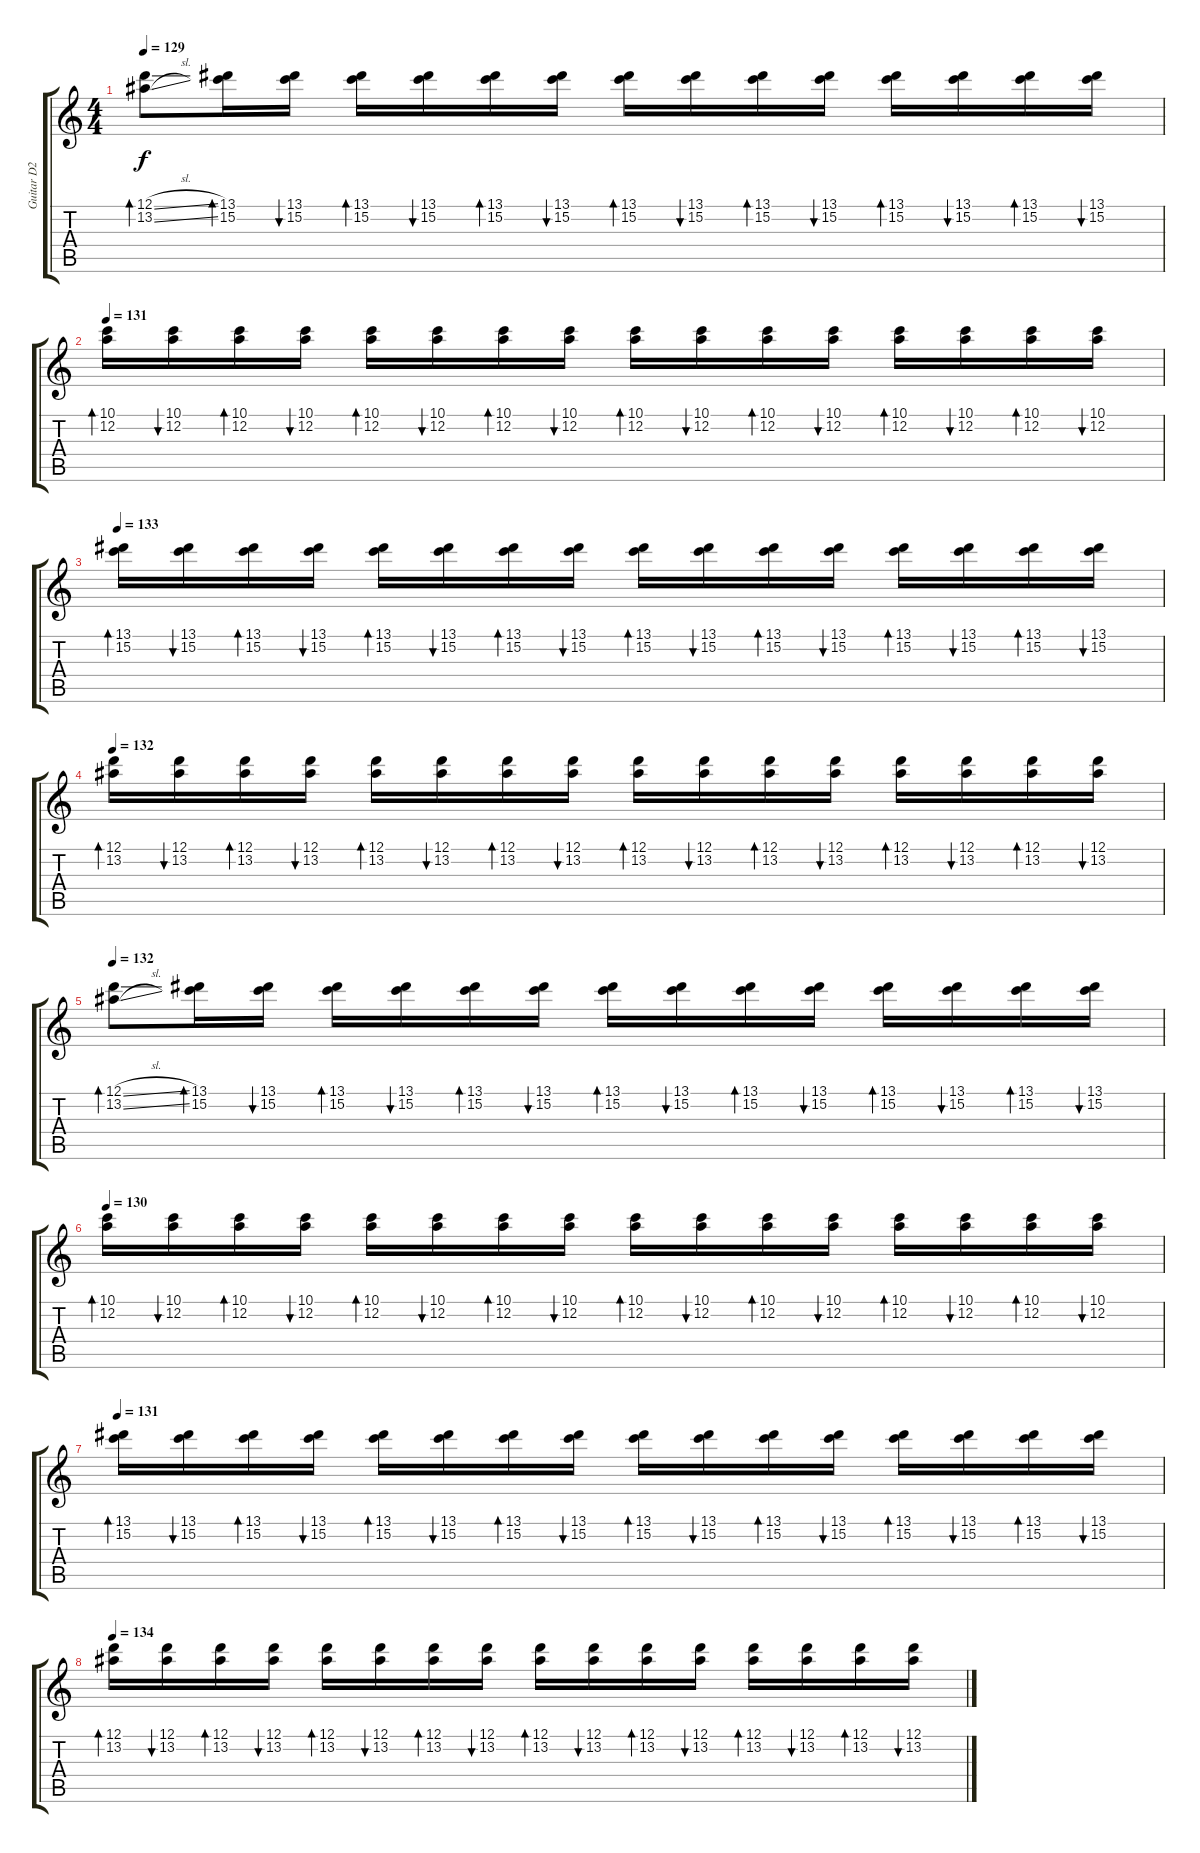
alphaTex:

\track ("Guitar D2" "Guitar D2") {instrument electricguitarjazz}
\staff {score tabs}
\tuning (D4 A3 F3 C3 G2 C2) {hide}
\ts (4 4)
\tempo 129
\clef g2
\ks c
(12.1{sl} 13.2{sl}).8{bd 30 dy f} (13.1 15.2).16{bd 30} (13.1 15.2).16{bu 30} (13.1 15.2).16{bd 30} (13.1 15.2).16{bu 30} (13.1 15.2).16{bd 30} (13.1 15.2).16{bu 30} (13.1 15.2).16{bd 30} (13.1 15.2).16{bu 30} (13.1 15.2).16{bd 30} (13.1 15.2).16{bu 30} (13.1 15.2).16{bd 30} (13.1 15.2).16{bu 30} (13.1 15.2).16{bd 30} (13.1 15.2).16{bu 30} |
\tempo 131
(10.1 12.2).16{bd 30} (10.1 12.2).16{bu 30} (10.1 12.2).16{bd 30} (10.1 12.2).16{bu 30} (10.1 12.2).16{bd 30} (10.1 12.2).16{bu 30} (10.1 12.2).16{bd 30} (10.1 12.2).16{bu 30} (10.1 12.2).16{bd 30} (10.1 12.2).16{bu 30} (10.1 12.2).16{bd 30} (10.1 12.2).16{bu 30} (10.1 12.2).16{bd 30} (10.1 12.2).16{bu 30} (10.1 12.2).16{bd 30} (10.1 12.2).16{bu 30} |
\tempo 133
(13.1 15.2).16{bd 30} (13.1 15.2).16{bu 30} (13.1 15.2).16{bd 30} (13.1 15.2).16{bu 30} (13.1 15.2).16{bd 30} (13.1 15.2).16{bu 30} (13.1 15.2).16{bd 30} (13.1 15.2).16{bu 30} (13.1 15.2).16{bd 30} (13.1 15.2).16{bu 30} (13.1 15.2).16{bd 30} (13.1 15.2).16{bu 30} (13.1 15.2).16{bd 30} (13.1 15.2).16{bu 30} (13.1 15.2).16{bd 30} (13.1 15.2).16{bu 30} |
\tempo 132
(12.1 13.2).16{bd 30} (12.1 13.2).16{bu 30} (12.1 13.2).16{bd 30} (12.1 13.2).16{bu 30} (12.1 13.2).16{bd 30} (12.1 13.2).16{bu 30} (12.1 13.2).16{bd 30} (12.1 13.2).16{bu 30} (12.1 13.2).16{bd 30} (12.1 13.2).16{bu 30} (12.1 13.2).16{bd 30} (12.1 13.2).16{bu 30} (12.1 13.2).16{bd 30} (12.1 13.2).16{bu 30} (12.1 13.2).16{bd 30} (12.1 13.2).16{bu 30} |
\tempo 132
(12.1{sl} 13.2{sl}).8{bd 30} (13.1 15.2).16{bd 30} (13.1 15.2).16{bu 30} (13.1 15.2).16{bd 30} (13.1 15.2).16{bu 30} (13.1 15.2).16{bd 30} (13.1 15.2).16{bu 30} (13.1 15.2).16{bd 30} (13.1 15.2).16{bu 30} (13.1 15.2).16{bd 30} (13.1 15.2).16{bu 30} (13.1 15.2).16{bd 30} (13.1 15.2).16{bu 30} (13.1 15.2).16{bd 30} (13.1 15.2).16{bu 30} |
\tempo 130
(10.1 12.2).16{bd 30} (10.1 12.2).16{bu 30} (10.1 12.2).16{bd 30} (10.1 12.2).16{bu 30} (10.1 12.2).16{bd 30} (10.1 12.2).16{bu 30} (10.1 12.2).16{bd 30} (10.1 12.2).16{bu 30} (10.1 12.2).16{bd 30} (10.1 12.2).16{bu 30} (10.1 12.2).16{bd 30} (10.1 12.2).16{bu 30} (10.1 12.2).16{bd 30} (10.1 12.2).16{bu 30} (10.1 12.2).16{bd 30} (10.1 12.2).16{bu 30} |
\tempo 131
(13.1 15.2).16{bd 30} (13.1 15.2).16{bu 30} (13.1 15.2).16{bd 30} (13.1 15.2).16{bu 30} (13.1 15.2).16{bd 30} (13.1 15.2).16{bu 30} (13.1 15.2).16{bd 30} (13.1 15.2).16{bu 30} (13.1 15.2).16{bd 30} (13.1 15.2).16{bu 30} (13.1 15.2).16{bd 30} (13.1 15.2).16{bu 30} (13.1 15.2).16{bd 30} (13.1 15.2).16{bu 30} (13.1 15.2).16{bd 30} (13.1 15.2).16{bu 30} |
\tempo 134
(12.1 13.2).16{bd 30} (12.1 13.2).16{bu 30} (12.1 13.2).16{bd 30} (12.1 13.2).16{bu 30} (12.1 13.2).16{bd 30} (12.1 13.2).16{bu 30} (12.1 13.2).16{bd 30} (12.1 13.2).16{bu 30} (12.1 13.2).16{bd 30} (12.1 13.2).16{bu 30} (12.1 13.2).16{bd 30} (12.1 13.2).16{bu 30} (12.1 13.2).16{bd 30} (12.1 13.2).16{bu 30} (12.1 13.2).16{bd 30} (12.1 13.2).16{bu 30}
